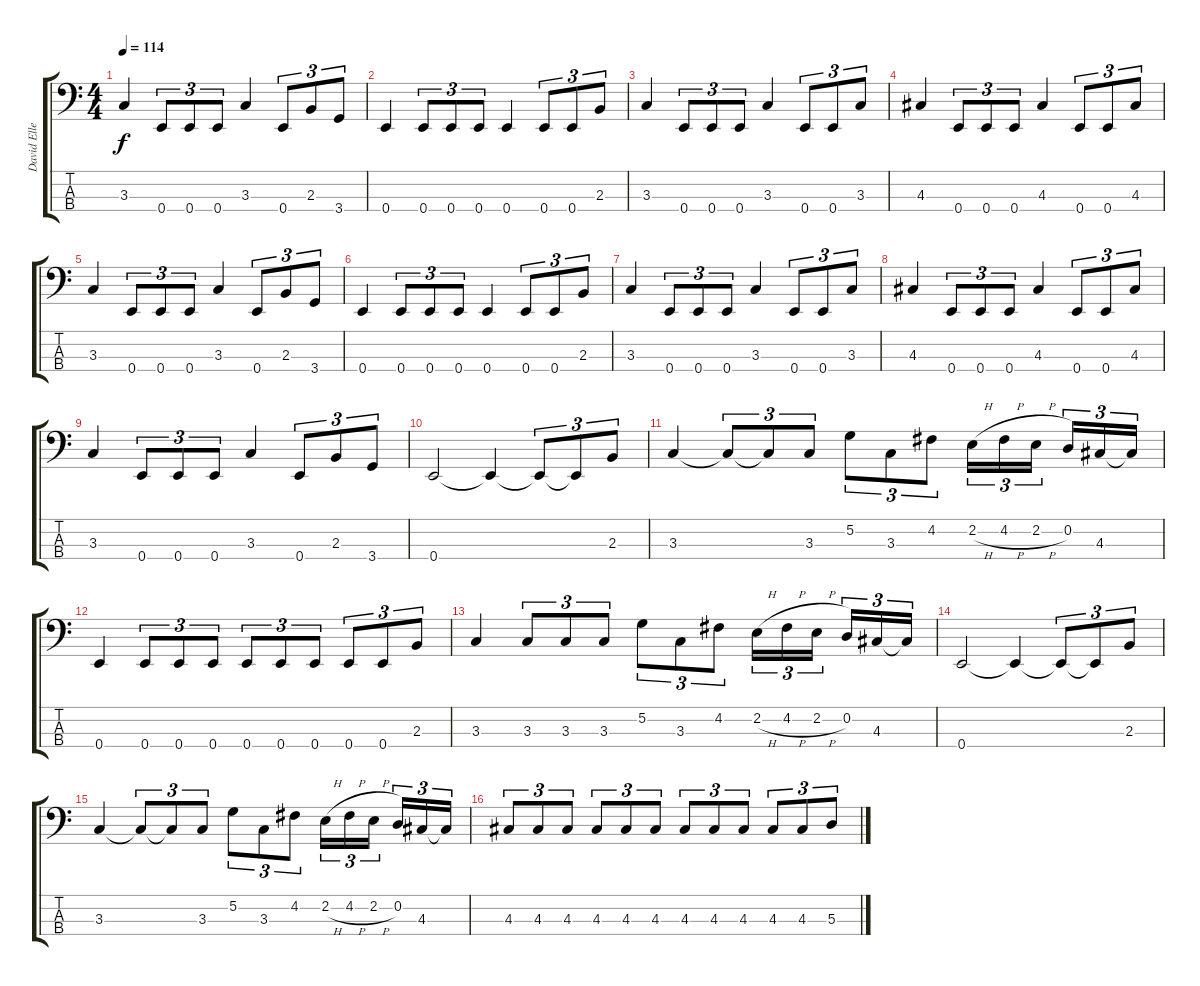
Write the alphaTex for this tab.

\track ("David Ellefson" "David Elle") {instrument electricbasspick}
\staff {score tabs}
\tuning (G2 D2 A1 E1) {hide}
\ts (4 4)
\tempo 114
\clef f4
\ks c
3.3.4{dy f} 0.4.8{tu (3 2)} 0.4.8{tu (3 2)} 0.4.8{tu (3 2)} 3.3.4 0.4.8{tu (3 2)} 2.3.8{tu (3 2)} 3.4.8{tu (3 2)} |
0.4.4 0.4.8{tu (3 2)} 0.4.8{tu (3 2)} 0.4.8{tu (3 2)} 0.4.4 0.4.8{tu (3 2)} 0.4.8{tu (3 2)} 2.3.8{tu (3 2)} |
3.3.4 0.4.8{tu (3 2)} 0.4.8{tu (3 2)} 0.4.8{tu (3 2)} 3.3.4 0.4.8{tu (3 2)} 0.4.8{tu (3 2)} 3.3.8{tu (3 2)} |
4.3.4 0.4.8{tu (3 2)} 0.4.8{tu (3 2)} 0.4.8{tu (3 2)} 4.3.4 0.4.8{tu (3 2)} 0.4.8{tu (3 2)} 4.3.8{tu (3 2)} |
3.3.4 0.4.8{tu (3 2)} 0.4.8{tu (3 2)} 0.4.8{tu (3 2)} 3.3.4 0.4.8{tu (3 2)} 2.3.8{tu (3 2)} 3.4.8{tu (3 2)} |
0.4.4 0.4.8{tu (3 2)} 0.4.8{tu (3 2)} 0.4.8{tu (3 2)} 0.4.4 0.4.8{tu (3 2)} 0.4.8{tu (3 2)} 2.3.8{tu (3 2)} |
3.3.4 0.4.8{tu (3 2)} 0.4.8{tu (3 2)} 0.4.8{tu (3 2)} 3.3.4 0.4.8{tu (3 2)} 0.4.8{tu (3 2)} 3.3.8{tu (3 2)} |
4.3.4 0.4.8{tu (3 2)} 0.4.8{tu (3 2)} 0.4.8{tu (3 2)} 4.3.4 0.4.8{tu (3 2)} 0.4.8{tu (3 2)} 4.3.8{tu (3 2)} |
3.3.4 0.4.8{tu (3 2)} 0.4.8{tu (3 2)} 0.4.8{tu (3 2)} 3.3.4 0.4.8{tu (3 2)} 2.3.8{tu (3 2)} 3.4.8{tu (3 2)} |
0.4.2 0.4{t}.4 0.4{t}.8{tu (3 2)} 0.4{t}.8{tu (3 2)} 2.3.8{tu (3 2)} |
3.3.4 3.3{t}.8{tu (3 2)} 3.3{t}.8{tu (3 2)} 3.3.8{tu (3 2)} 5.2.8{tu (3 2)} 3.3.8{tu (3 2)} 4.2.8{tu (3 2)} 2.2{h}.16{tu (3 2)} 4.2{h}.16{tu (3 2)} 2.2{h}.16{tu (3 2)} 0.2.16{tu (3 2)} 4.3.16{tu (3 2)} 4.3{t}.16{tu (3 2)} |
0.4.4 0.4.8{tu (3 2)} 0.4.8{tu (3 2)} 0.4.8{tu (3 2)} 0.4.8{tu (3 2)} 0.4.8{tu (3 2)} 0.4.8{tu (3 2)} 0.4.8{tu (3 2)} 0.4.8{tu (3 2)} 2.3.8{tu (3 2)} |
3.3.4 3.3.8{tu (3 2)} 3.3.8{tu (3 2)} 3.3.8{tu (3 2)} 5.2.8{tu (3 2)} 3.3.8{tu (3 2)} 4.2.8{tu (3 2)} 2.2{h}.16{tu (3 2)} 4.2{h}.16{tu (3 2)} 2.2{h}.16{tu (3 2)} 0.2.16{tu (3 2)} 4.3.16{tu (3 2)} 4.3{t}.16{tu (3 2)} |
0.4.2 0.4{t}.4 0.4{t}.8{tu (3 2)} 0.4{t}.8{tu (3 2)} 2.3.8{tu (3 2)} |
3.3.4 3.3{t}.8{tu (3 2)} 3.3{t}.8{tu (3 2)} 3.3.8{tu (3 2)} 5.2.8{tu (3 2)} 3.3.8{tu (3 2)} 4.2.8{tu (3 2)} 2.2{h}.16{tu (3 2)} 4.2{h}.16{tu (3 2)} 2.2{h}.16{tu (3 2)} 0.2.16{tu (3 2)} 4.3.16{tu (3 2)} 4.3{t}.16{tu (3 2)} |
4.3.8{tu (3 2)} 4.3.8{tu (3 2)} 4.3.8{tu (3 2)} 4.3.8{tu (3 2)} 4.3.8{tu (3 2)} 4.3.8{tu (3 2)} 4.3.8{tu (3 2)} 4.3.8{tu (3 2)} 4.3.8{tu (3 2)} 4.3.8{tu (3 2)} 4.3.8{tu (3 2)} 5.3.8{tu (3 2)}
